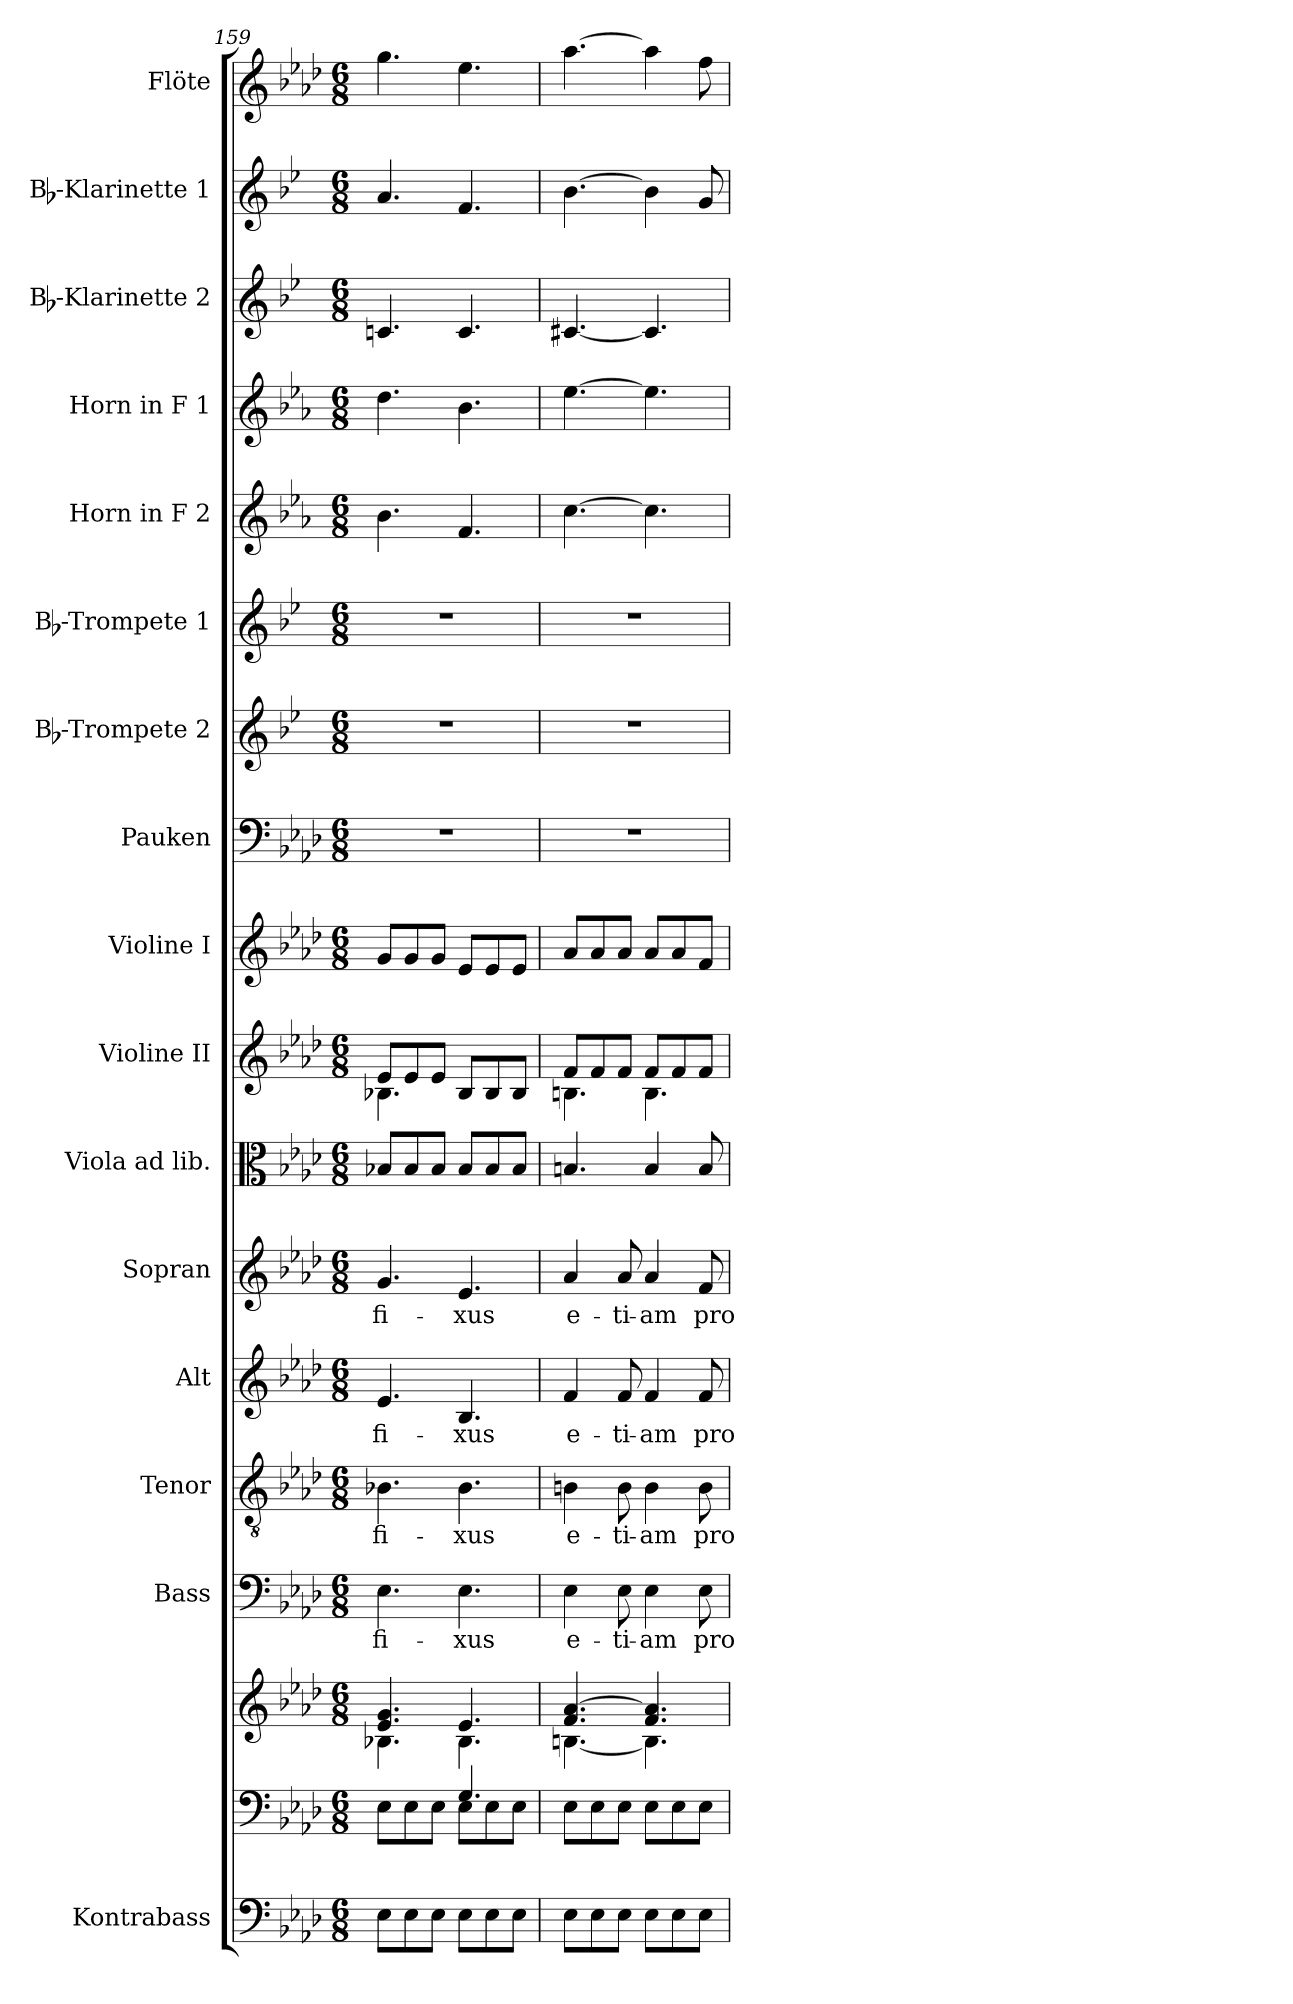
**kern	**kern	**kern	**kern	**text	**kern	**text	**kern	**text	**kern	**text	**kern	**kern	**kern	**kern	**kern	**kern	**kern	**kern	**kern	**kern	**kern
*part17	*part16	*part16	*part15	*part15	*part14	*part14	*part13	*part13	*part12	*part12	*part11	*part10	*part9	*part8	*part7	*part6	*part5	*part4	*part3	*part2	*part1
*staff18	*staff17	*staff16	*staff15	*staff15	*staff14	*staff14	*staff13	*staff13	*staff12	*staff12	*staff11	*staff10	*staff9	*staff8	*staff7	*staff6	*staff5	*staff4	*staff3	*staff2	*staff1
*I"Kontrabass	*	*	*I"Bass	*	*I"Tenor	*	*I"Alt	*	*I"Sopran	*	*I"Viola ad lib.	*I"Violine II	*I"Violine I	*I"Pauken	*I"Bb-Trompete 2	*I"Bb-Trompete 1	*I"Horn in F 2	*I"Horn in F 1	*I"Bb-Klarinette 2	*I"Bb-Klarinette 1	*I"Flöte
*I'Kb.	*	*	*I'B.	*	*I'T.	*	*I'A.	*	*I'S.	*	*I'Vla.	*I'Vl. II	*I'Vl. I	*I'Pk.	*I'Bb Trp. 2	*I'Bb Trp. 1	*	*	*I'Bb Kl. 2	*I'Bb Kl. 1	*I'Fl.
*clefF4	*clefF4	*clefG2	*clefF4	*	*clefGv2	*	*clefG2	*	*clefG2	*	*clefC3	*clefG2	*clefG2	*clefF4	*clefG2	*clefG2	*clefG2	*clefG2	*clefG2	*clefG2	*clefG2
*ITrd7c12	*	*	*	*	*	*	*	*	*	*	*	*	*	*	*ITrd1c2	*ITrd1c2	*ITrd4c7	*ITrd4c7	*ITrd1c2	*ITrd1c2	*
*k[b-e-a-d-]	*k[b-e-a-d-]	*k[b-e-a-d-]	*k[b-e-a-d-]	*	*k[b-e-a-d-]	*	*k[b-e-a-d-]	*	*k[b-e-a-d-]	*	*k[b-e-a-d-]	*k[b-e-a-d-]	*k[b-e-a-d-]	*k[b-e-a-d-]	*k[b-e-a-d-]	*k[b-e-a-d-]	*k[b-e-a-d-]	*k[b-e-a-d-]	*k[b-e-a-d-]	*k[b-e-a-d-]	*k[b-e-a-d-]
*A-:	*A-:	*A-:	*A-:	*	*A-:	*	*A-:	*	*A-:	*	*A-:	*A-:	*A-:	*A-:	*A-:	*A-:	*A-:	*A-:	*A-:	*A-:	*A-:
*M6/8	*M6/8	*M6/8	*M6/8	*	*M6/8	*	*M6/8	*	*M6/8	*	*M6/8	*M6/8	*M6/8	*M6/8	*M6/8	*M6/8	*M6/8	*M6/8	*M6/8	*M6/8	*M6/8
=159	=159	=159	=159	=159	=159	=159	=159	=159	=159	=159	=159	=159	=159	=159	=159	=159	=159	=159	=159	=159	=159
*	*^	*^	*	*	*	*	*	*	*	*	*	*	*	*	*	*	*	*	*	*	*
!	!	!	!	!	!	!LO:LY:b	!	!LO:LY:b	!	!LO:LY:b	!	!LO:LY:b	!	!	!	!	!	!	!	!	!	!	!
*	*	*	*	*	*	*	*	*	*	*	*	*	*	*^	*	*	*	*	*	*	*	*	*
8EE-\L	4.ryy	8E-\L	4.e-/ 4.g/	4.B-X\	4.E-\	-fi-	4.B-X\	-fi-	4.e-/	-fi-	4.g/	-fi-	8B-X/L	8e-/L	4.B-X\	8g/L	2.r	2.r	2.r	4.e-\	4.g\	4.B-X/	4.g/	4.gg\
8EE-\	.	8E-\	.	.	.	.	.	.	.	.	.	.	8B-/	8e-/	.	8g/	.	.	.	.	.	.	.	.
8EE-\J	.	8E-\J	.	.	.	.	.	.	.	.	.	.	8B-/J	8e-/J	.	8g/J	.	.	.	.	.	.	.	.
!	!	!	!	!	!	!LO:LY:b	!	!LO:LY:b	!	!LO:LY:b	!	!LO:LY:b	!	!	!	!	!	!	!	!	!	!	!	!
8EE-\L	4.G/	8E-\L	4.e-/	4.B-\	4.E-\	-xus	4.B-\	-xus	4.B-/	-xus	4.e-/	-xus	8B-/L	8B-/L	4.ryy	8e-/L	.	.	.	4.B-/	4.e-\	4.B-/	4.e-/	4.ee-\
8EE-\	.	8E-\	.	.	.	.	.	.	.	.	.	.	8B-/	8B-/	.	8e-/	.	.	.	.	.	.	.	.
8EE-\J	.	8E-\J	.	.	.	.	.	.	.	.	.	.	8B-/J	8B-/J	.	8e-/J	.	.	.	.	.	.	.	.
=160	=160	=160	=160	=160	=160	=160	=160	=160	=160	=160	=160	=160	=160	=160	=160	=160	=160	=160	=160	=160	=160	=160	=160	=160
!	!	!	!	!	!	!LO:LY:b	!	!LO:LY:b	!	!LO:LY:b	!	!LO:LY:b	!	!	!	!	!	!	!	!	!	!	!	!
*	*v	*v	*	*	*	*	*	*	*	*	*	*	*	*	*	*	*	*	*	*	*	*	*	*
8EE-\L	8E-\L	4.f/ [>4.a-/	[<4.Bn\	4E-\	e-	4Bn\	e-	4f/	e-	4a-/	e-	4.Bn/	8f/L	4.Bn\	8a-/L	2.r	2.r	2.r	[4.f\	[4.a-\	[4.Bn/	[4.a-\	[4.aa-\
8EE-\	8E-\	.	.	.	.	.	.	.	.	.	.	.	8f/	.	8a-/	.	.	.	.	.	.	.	.
!	!	!	!	!	!LO:LY:b	!	!LO:LY:b	!	!LO:LY:b	!	!LO:LY:b	!	!	!	!	!	!	!	!	!	!	!	!
8EE-\J	8E-\J	.	.	8E-\	-ti-	8B\	-ti-	8f/	-ti-	8a-/	-ti-	.	8f/J	.	8a-/J	.	.	.	.	.	.	.	.
!	!	!	!	!	!LO:LY:b	!	!LO:LY:b	!	!LO:LY:b	!	!LO:LY:b	!	!	!	!	!	!	!	!	!	!	!	!
8EE-\L	8E-\L	4.f/ 4.a-/]	4.B\]	4E-\	-am	4B\	-am	4f/	-am	4a-/	-am	4B/	8f/L	4.B\	8a-/L	.	.	.	4.f\]	4.a-\]	4.B/]	4a-\]	4aa-\]
8EE-\	8E-\	.	.	.	.	.	.	.	.	.	.	.	8f/	.	8a-/	.	.	.	.	.	.	.	.
!	!	!	!	!	!LO:LY:b	!	!LO:LY:b	!	!LO:LY:b	!	!LO:LY:b	!	!	!	!	!	!	!	!	!	!	!	!
8EE-\J	8E-\J	.	.	8E-\	pro	8B\	pro	8f/	pro	8f/	pro	8B/	8f/J	.	8f/J	.	.	.	.	.	.	8f/	8ff\
*	*	*v	*v	*	*	*	*	*	*	*	*	*	*v	*v	*	*	*	*	*	*	*	*	*
=	=	=	=	=	=	=	=	=	=	=	=	=	=	=	=	=	=	=	=	=	=
*-	*-	*-	*-	*-	*-	*-	*-	*-	*-	*-	*-	*-	*-	*-	*-	*-	*-	*-	*-	*-	*-
